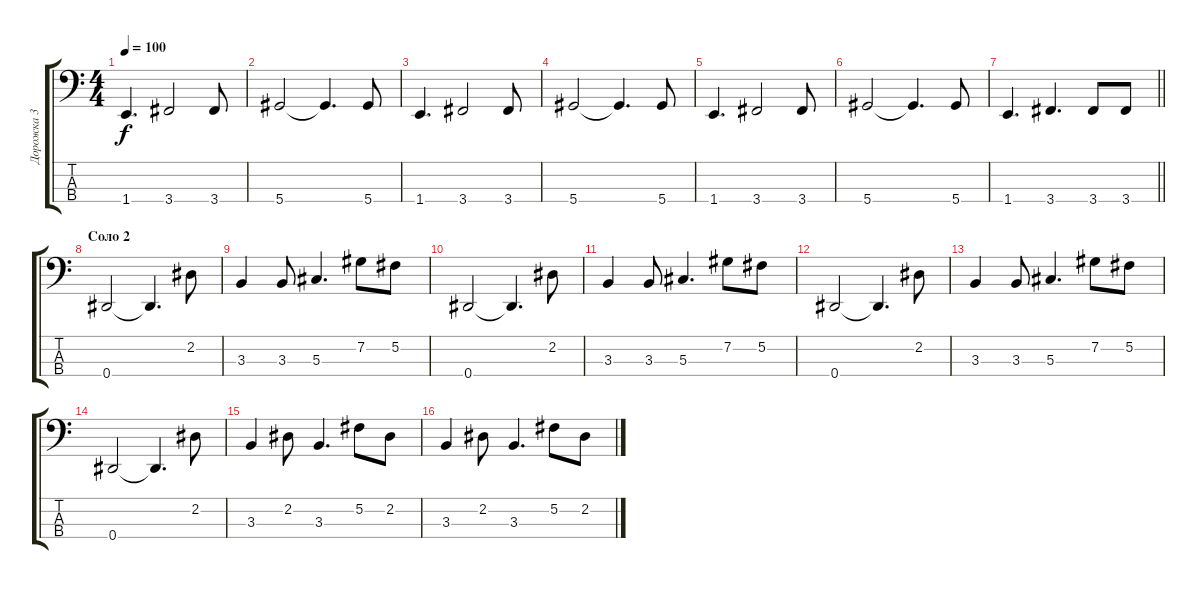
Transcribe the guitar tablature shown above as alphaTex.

\track ("Дорожка 3" "Дорожка 3") {instrument electricbasspick}
\staff {score tabs}
\tuning (Gb2 Db2 Ab1 Eb1) {hide}
\ts (4 4)
\tempo 100
\clef f4
\ks c
1.4.4{d dy f} 3.4.2 3.4.8 |
5.4.2 5.4{t}.4{d} 5.4.8 |
1.4.4{d} 3.4.2 3.4.8 |
5.4.2 5.4{t}.4{d} 5.4.8 |
1.4.4{d} 3.4.2 3.4.8 |
5.4.2 5.4{t}.4{d} 5.4.8 |
\barLineRight lightlight
1.4.4{d} 3.4.4{d} 3.4.8 3.4.8 |
\section ("" "Соло 2")
0.4.2 0.4{t}.4{d} 2.2.8 |
3.3.4 3.3.8 5.3.4{d} 7.2.8 5.2.8 |
0.4.2 0.4{t}.4{d} 2.2.8 |
3.3.4 3.3.8 5.3.4{d} 7.2.8 5.2.8 |
0.4.2 0.4{t}.4{d} 2.2.8 |
3.3.4 3.3.8 5.3.4{d} 7.2.8 5.2.8 |
0.4.2 0.4{t}.4{d} 2.2.8 |
3.3.4 2.2.8 3.3.4{d} 5.2.8 2.2.8 |
3.3.4 2.2.8 3.3.4{d} 5.2.8 2.2.8
